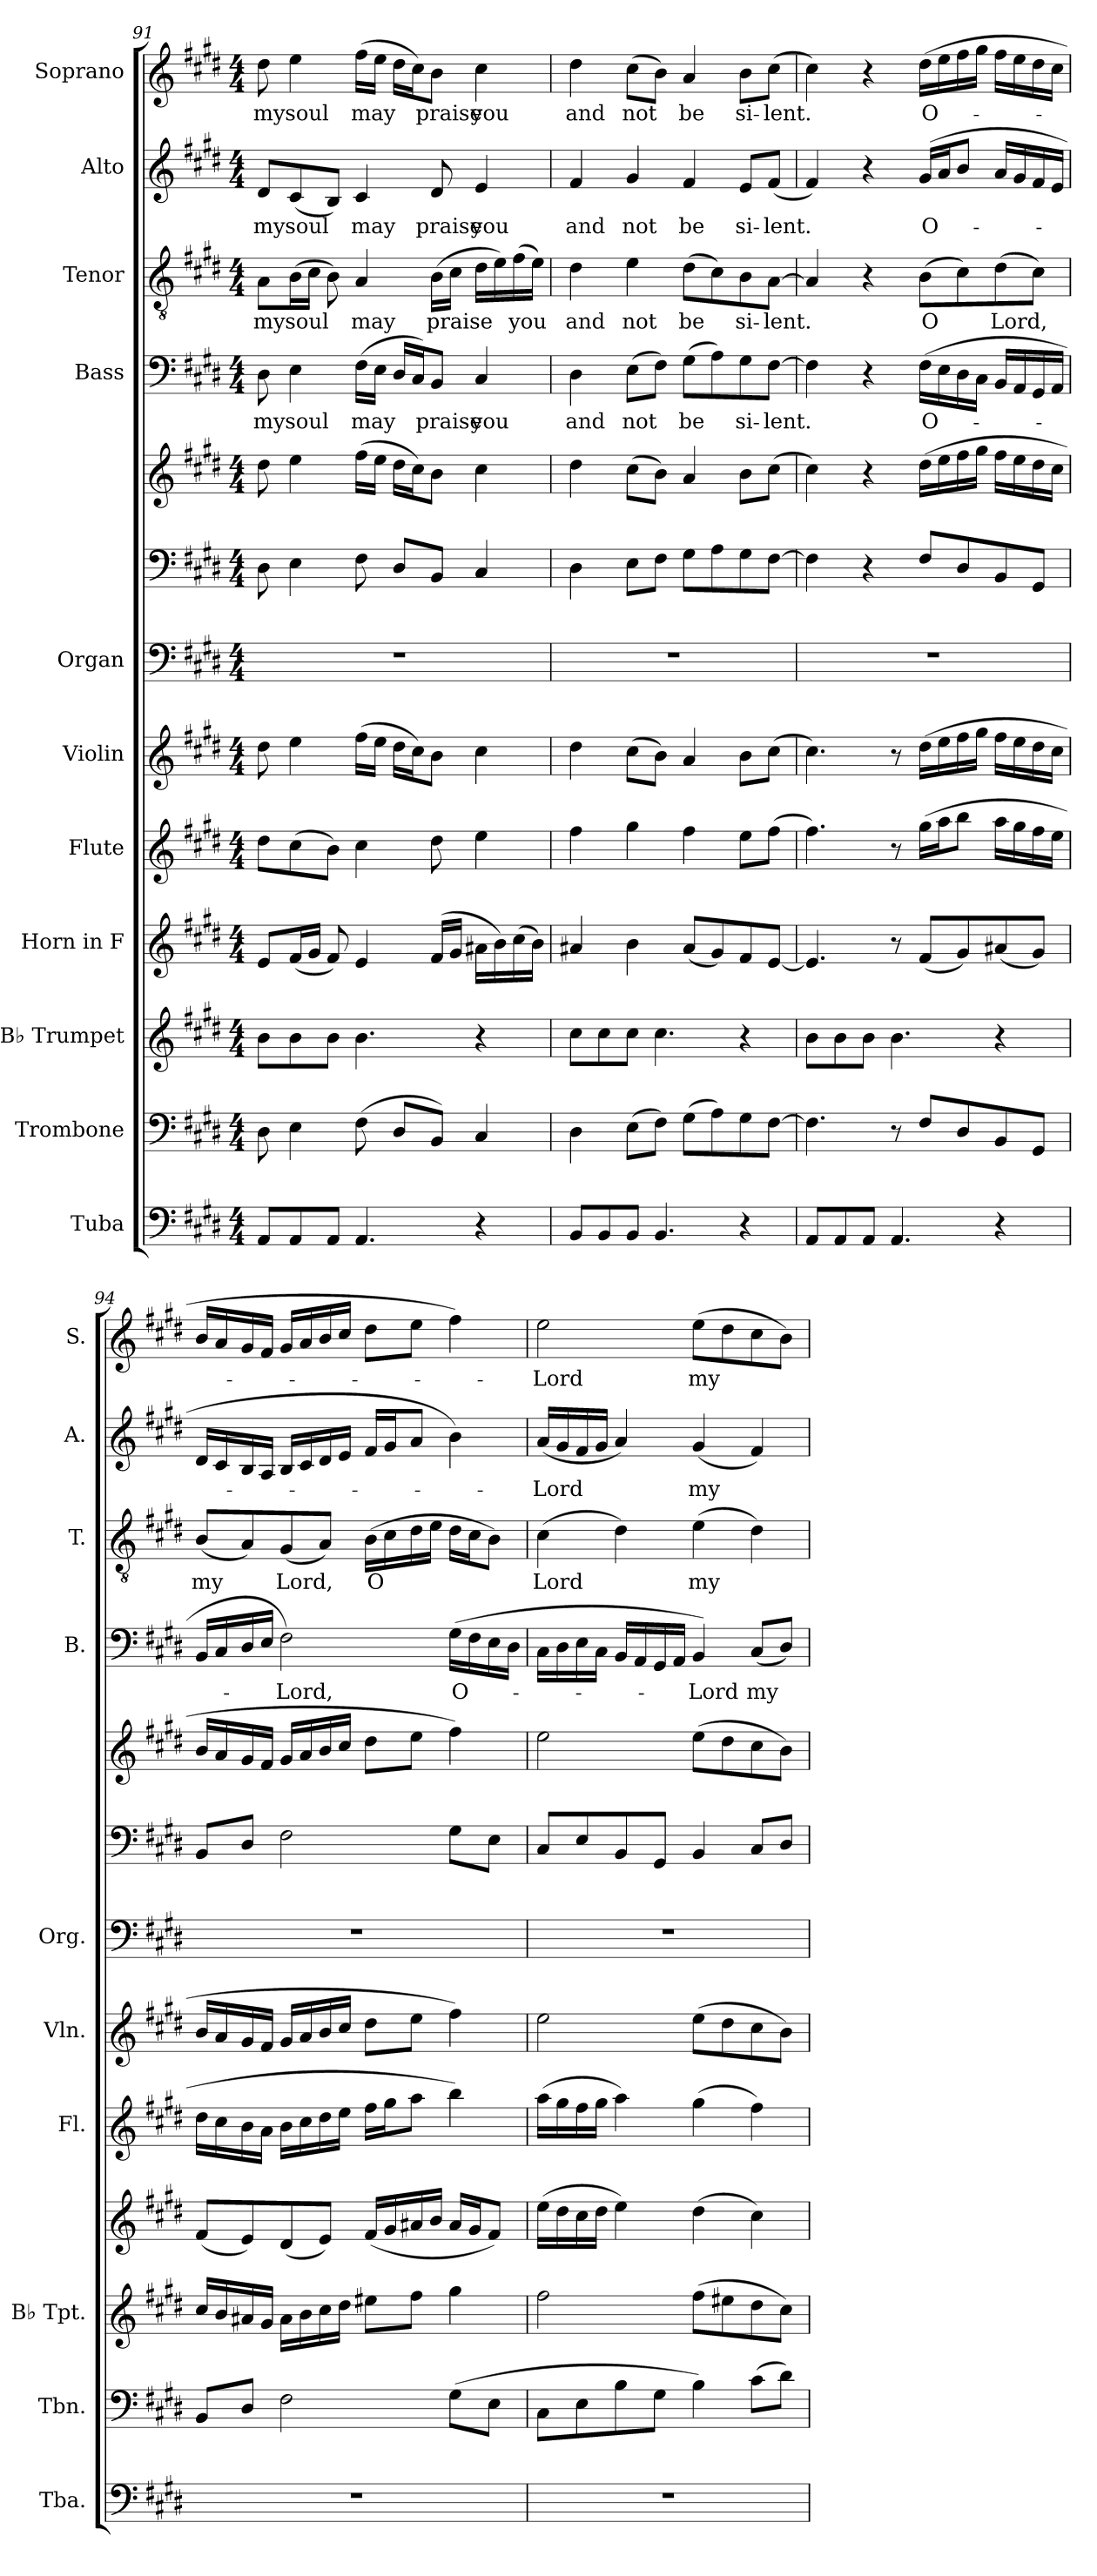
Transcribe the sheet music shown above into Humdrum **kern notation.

**kern	**kern	**kern	**kern	**kern	**kern	**kern	**kern	**kern	**kern	**text	**kern	**text	**kern	**text	**kern	**text
*part11	*part10	*part9	*part8	*part7	*part6	*part5	*part5	*part5	*part4	*part4	*part3	*part3	*part2	*part2	*part1	*part1
*staff13	*staff12	*staff11	*staff10	*staff9	*staff8	*staff7	*staff6	*staff5	*staff4	*staff4	*staff3	*staff3	*staff2	*staff2	*staff1	*staff1
*I"Tuba	*I"Trombone	*I"B♭ Trumpet	*I"Horn in F	*I"Flute	*I"Violin	*I"Organ	*	*	*I"Bass	*	*I"Tenor	*	*I"Alto	*	*I"Soprano	*
*I'Tba.	*I'Tbn.	*I'B♭ Tpt.	*	*I'Fl.	*I'Vln.	*I'Org.	*	*	*I'B.	*	*I'T.	*	*I'A.	*	*I'S.	*
*clefF4	*clefF4	*clefG2	*clefG2	*clefG2	*clefG2	*clefF4	*clefF4	*clefG2	*clefF4	*	*clefGv2	*	*clefG2	*	*clefG2	*
*	*	*ITrd1c2	*ITrd4c7	*	*	*	*	*	*	*	*	*	*	*	*	*
*k[f#c#g#d#]	*k[f#c#g#d#]	*k[f#c#]	*k[f#c#g#]	*k[f#c#g#d#]	*k[f#c#g#d#]	*k[f#c#g#d#]	*k[f#c#g#d#]	*k[f#c#g#d#]	*k[f#c#g#d#]	*	*k[f#c#g#d#]	*	*k[f#c#g#d#]	*	*k[f#c#g#d#]	*
*M4/4	*M4/4	*M4/4	*M4/4	*M4/4	*M4/4	*M4/4	*M4/4	*M4/4	*M4/4	*	*M4/4	*	*M4/4	*	*M4/4	*
=91	=91	=91	=91	=91	=91	=91	=91	=91	=91	=91	=91	=91	=91	=91	=91	=91
!	!	!	!	!	!	!	!	!	!	!LO:LY:b	!	!LO:LY:b	!	!LO:LY:b	!	!LO:LY:b
8AA/L	8D#\	8a\L	8A/L	8dd#\L	8dd#\	1r	8D#\	8dd#\	8D#\	my	8A\L	my	8d#/L	my	8dd#\	my
!	!	!	!	!	!	!	!	!	!	!LO:LY:b	!	!LO:LY:b	!	!LO:LY:b	!	!LO:LY:b
8AA/	4E\	8a\	(<16B/L	(>8cc#\	4ee\	.	4E\	4ee\	4E\	soul	(>16B\L	soul	(<8c#/	soul	4ee\	soul
.	.	.	16c#/JJ	.	.	.	.	.	.	.	16c#\JJ	.	.	.	.	.
8AA/J	.	8a\J	8B/)	8b\J)	.	.	.	.	.	.	8B\)	.	8B/J)	.	.	.
!	!	!	!	!	!	!	!	!	!	!LO:LY:b	!	!LO:LY:b	!	!LO:LY:b	!	!LO:LY:b
4.AA/	(>8F#\	4.a\	4A/	4cc#\	(>16ff#\LL	.	8F#\	(>16ff#\LL	(>16F#\LL	may	4A/	may	4c#/	may	(>16ff#\LL	may
.	.	.	.	.	16ee\JJ	.	.	16ee\JJ	16E\JJ	.	.	.	.	.	16ee\JJ	.
.	8D#/L	.	.	.	16dd#\LL	.	8D#/L	16dd#\LL	16D#/LL	.	.	.	.	.	16dd#\LL	.
.	.	.	.	.	16cc#\J)	.	.	16cc#\J)	16C#/J)	.	.	.	.	.	16cc#\J)	.
!	!	!	!	!	!	!	!	!	!	!LO:LY:b	!	!LO:LY:b	!	!LO:LY:b	!	!LO:LY:b
.	8BB/J)	.	(>16B/LL	8dd#\	8b\J	.	8BB/J	8b\J	8BB/J	praise	(>16B\LL	praise	8d#/	praise	8b\J	praise
.	.	.	16c#/JJ	.	.	.	.	.	.	.	16c#\JJ	.	.	.	.	.
!	!	!	!	!	!	!	!	!	!	!LO:LY:b	!	!	!	!LO:LY:b	!	!LO:LY:b
4r	4C#/	4r	16d#X\LL	4ee\	4cc#\	.	4C#/	4cc#\	4C#/	you	16d#\LL	.	4e/	you	4cc#\	you
.	.	.	16e\)	.	.	.	.	.	.	.	16e\)	.	.	.	.	.
!	!	!	!	!	!	!	!	!	!	!	!	!LO:LY:b	!	!	!	!
.	.	.	(>16f#\	.	.	.	.	.	.	.	(>16f#\	you	.	.	.	.
.	.	.	16e\JJ)	.	.	.	.	.	.	.	16e\JJ)	.	.	.	.	.
!!LO:PB:g=z
=92	=92	=92	=92	=92	=92	=92	=92	=92	=92	=92	=92	=92	=92	=92	=92	=92
!	!	!	!	!	!	!	!	!	!	!LO:LY:b	!	!LO:LY:b	!	!LO:LY:b	!	!LO:LY:b
8BB/L	4D#\	8b\L	4d#X/	4ff#\	4dd#\	1r	4D#\	4dd#\	4D#\	and	4d#\	and	4f#/	and	4dd#\	and
8BB/	.	8b\	.	.	.	.	.	.	.	.	.	.	.	.	.	.
!	!	!	!	!	!	!	!	!	!	!LO:LY:b	!	!LO:LY:b	!	!LO:LY:b	!	!LO:LY:b
8BB/J	(>8E\L	8b\J	4e\	4gg#\	(>8cc#\L	.	8E\L	(>8cc#\L	(>8E\L	not	4e\	not	4g#/	not	(>8cc#\L	not
4.BB/	8F#\J)	4.b\	.	.	8b\J)	.	8F#\J	8b\J)	8F#\J)	.	.	.	.	.	8b\J)	.
!	!	!	!	!	!	!	!	!	!	!LO:LY:b	!	!LO:LY:b	!	!LO:LY:b	!	!LO:LY:b
.	(>8G#\L	.	(<8d#/L	4ff#\	4a/	.	8G#\L	4a/	(>8G#\L	be	(>8d#\L	be	4f#/	be	4a/	be
.	8A\)	.	8c#/)	.	.	.	8A\	.	8A\)	.	8c#\)	.	.	.	.	.
!	!	!	!	!	!	!	!	!	!	!LO:LY:b	!	!LO:LY:b	!	!LO:LY:b	!	!LO:LY:b
4r	8G#\	4r	8B/	8ee\L	8b\L	.	8G#\	8b\L	8G#\	si-	8B\	si-	8e/L	si-	8b\L	si-
!	!	!	!	!	!	!	!	!	!	!LO:LY:b	!	!LO:LY:b	!	!LO:LY:b	!	!LO:LY:b
.	[8F#\J	.	[8A/J	(>8ff#\J	(>8cc#\J	.	[8F#\J	(>8cc#\J	[8F#\J	-lent.	[8A\J	-lent.	(<8f#/J	-lent.	(>8cc#\J	-lent.
=93	=93	=93	=93	=93	=93	=93	=93	=93	=93	=93	=93	=93	=93	=93	=93	=93
8AA/L	4.F#\]	8a\L	4.A/]	4.ff#\)	4.cc#\)	1r	4F#\]	4cc#\)	4F#\]	.	4A/]	.	4f#/)	.	4cc#\)	.
8AA/	.	8a\	.	.	.	.	.	.	.	.	.	.	.	.	.	.
8AA/J	.	8a\J	.	.	.	.	4r	4r	4r	.	4r	.	4r	.	4r	.
4.AA/	8r	4.a\	8r	8r	8r	.	.	.	.	.	.	.	.	.	.	.
!	!	!	!	!	!	!	!	!	!	!LO:LY:b	!	!LO:LY:b	!	!LO:LY:b	!	!LO:LY:b
.	8F#/L	.	(<8B/L	(>16gg#\LL	(>16dd#\LL	.	8F#/L	(>16dd#\LL	(>16F#\LL	O-	(>8B\L	O	(>16g#/LL	O-	(>16dd#\LL	O-
.	.	.	.	16aa\J	16ee\	.	.	16ee\	16E\	.	.	.	16a/J	.	16ee\	.
.	8D#/	.	8c#/)	8bb\J	16ff#\	.	8D#/	16ff#\	16D#\	.	8c#\)	.	8b/J	.	16ff#\	.
.	.	.	.	.	16gg#\JJ	.	.	16gg#\JJ	16C#\JJ	.	.	.	.	.	16gg#\JJ	.
!	!	!	!	!	!	!	!	!	!	!	!	!LO:LY:b	!	!	!	!
4r	8BB/	4r	(<8d#X/	16aa\LL	16ff#\LL	.	8BB/	16ff#\LL	16BB/LL	.	(>8d#\	Lord,	16a/LL	.	16ff#\LL	.
.	.	.	.	16gg#\	16ee\	.	.	16ee\	16AA/	.	.	.	16g#/	.	16ee\	.
.	8GG#/J	.	8c#/J)	16ff#\	16dd#\	.	8GG#/J	16dd#\	16GG#/	.	8c#\J)	.	16f#/	.	16dd#\	.
.	.	.	.	16ee\JJ	16cc#\JJ	.	.	16cc#\JJ	16AA/JJ	.	.	.	16e/JJ	.	16cc#\JJ	.
=94	=94	=94	=94	=94	=94	=94	=94	=94	=94	=94	=94	=94	=94	=94	=94	=94
!	!	!	!	!	!	!	!	!	!	!	!	!LO:LY:b	!	!	!	!
1r	8BB/L	16b/LL	(<8B/L	16dd#\LL	16b/LL	1r	8BB/L	16b/LL	16BB/LL	.	(<8B/L	my	16d#/LL	.	16b/LL	.
.	.	16a/	.	16cc#\	16a/	.	.	16a/	16C#/	.	.	.	16c#/	.	16a/	.
.	8D#/J	16g#X/	8A/)	16b\	16g#/	.	8D#/J	16g#/	16D#/	.	8A/)	.	16B/	.	16g#/	.
.	.	16f#/JJ	.	16a\JJ	16f#/JJ	.	.	16f#/JJ	16E/JJ	.	.	.	16A/JJ	.	16f#/JJ	.
!	!	!	!	!	!	!	!	!	!	!LO:LY:b	!	!LO:LY:b	!	!	!	!
.	2F#\	16g#\LL	(<8G#/	16b\LL	16g#/LL	.	2F#\	16g#/LL	2F#\)	Lord,	(<8G#/	Lord,	16B/LL	.	16g#/LL	.
.	.	16a\	.	16cc#\	16a/	.	.	16a/	.	.	.	.	16c#/	.	16a/	.
.	.	16b\	8A/J)	16dd#\	16b/	.	.	16b/	.	.	8A/J)	.	16d#/	.	16b/	.
.	.	16cc#\JJ	.	16ee\JJ	16cc#/JJ	.	.	16cc#/JJ	.	.	.	.	16e/JJ	.	16cc#/JJ	.
!	!	!	!	!	!	!	!	!	!	!	!	!LO:LY:b	!	!	!	!
.	.	8dd#X\L	(<16B/LL	16ff#\LL	8dd#\L	.	.	8dd#\L	.	.	(>16B\LL	O	16f#/LL	.	8dd#\L	.
.	.	.	16c#/	16gg#\J	.	.	.	.	.	.	16c#\	.	16g#/J	.	.	.
.	.	8ee\J	16d#X/	8aa\J	8ee\J	.	.	8ee\J	.	.	16d#\	.	8a/J	.	8ee\J	.
.	.	.	16e/JJ	.	.	.	.	.	.	.	16e\JJ	.	.	.	.	.
!	!	!	!	!	!	!	!	!	!	!LO:LY:b	!	!	!	!	!	!
.	(>8G#\L	4ff#\	16d#/LL	4bb\)	4ff#\)	.	8G#\L	4ff#\)	(>16G#\LL	O-	16d#\LL	.	4b\)	.	4ff#\)	.
.	.	.	16c#/J	.	.	.	.	.	16F#\	.	16c#\J	.	.	.	.	.
.	8E\J	.	8B/J)	.	.	.	8E\J	.	16E\	.	8B\J)	.	.	.	.	.
.	.	.	.	.	.	.	.	.	16D#\JJ	.	.	.	.	.	.	.
!!LO:PB:g=z
=95	=95	=95	=95	=95	=95	=95	=95	=95	=95	=95	=95	=95	=95	=95	=95	=95
!	!	!	!	!	!	!	!	!	!	!	!	!LO:LY:b	!	!LO:LY:b	!	!LO:LY:b
1r	8C#\L	2ee\	(>16a\LL	(>16aa\LL	2ee\	1r	8C#/L	2ee\	16C#\LL	.	(>4c#\	Lord	(<16a/LL	Lord	2ee\	Lord
.	.	.	16g#\	16gg#\	.	.	.	.	16D#\	.	.	.	16g#/	.	.	.
.	8E\	.	16f#\	16ff#\	.	.	8E/	.	16E\	.	.	.	16f#/	.	.	.
.	.	.	16g#\JJ	16gg#\JJ	.	.	.	.	16C#\JJ	.	.	.	16g#/JJ	.	.	.
.	8B\	.	4a\)	4aa\)	.	.	8BB/	.	16BB/LL	.	4d#\)	.	4a/)	.	.	.
.	.	.	.	.	.	.	.	.	16AA/	.	.	.	.	.	.	.
.	8G#\J	.	.	.	.	.	8GG#/J	.	16GG#/	.	.	.	.	.	.	.
.	.	.	.	.	.	.	.	.	16AA/JJ	.	.	.	.	.	.	.
!	!	!	!	!	!	!	!	!	!	!LO:LY:b	!	!LO:LY:b	!	!LO:LY:b	!	!LO:LY:b
.	4B\)	(>8ee\L	(>4g#\	(>4gg#\	(>8ee\L	.	4BB/	(>8ee\L	4BB/)	Lord	(>4e\	my	(<4g#/	my	(>8ee\L	my
.	.	8dd#X\	.	.	8dd#\	.	.	8dd#\	.	.	.	.	.	.	8dd#\	.
!	!	!	!	!	!	!	!	!	!	!LO:LY:b	!	!	!	!	!	!
.	(>8c#\L	8cc#\	4f#\)	4ff#\)	8cc#\	.	8C#/L	8cc#\	(<8C#/L	my	4d#\)	.	4f#/)	.	8cc#\	.
.	8d#\J)	8b\J)	.	.	8b\J)	.	8D#/J	8b\J)	8D#/J)	.	.	.	.	.	8b\J)	.
=	=	=	=	=	=	=	=	=	=	=	=	=	=	=	=	=
*-	*-	*-	*-	*-	*-	*-	*-	*-	*-	*-	*-	*-	*-	*-	*-	*-
